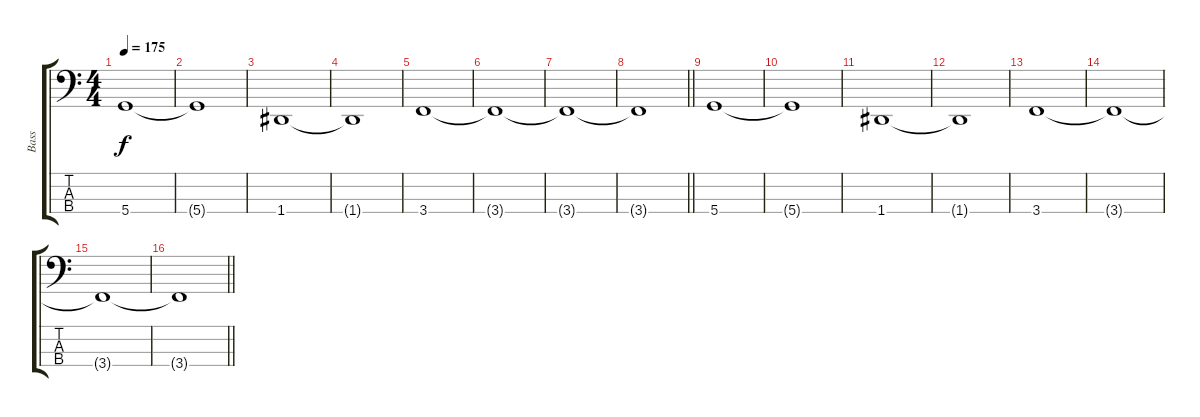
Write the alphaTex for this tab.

\track ("Bass" "Bass") {instrument electricbassfinger}
\staff {score tabs}
\tuning (F2 C2 G1 D1) {hide}
\ts (4 4)
\tempo 175
\clef f4
\ks c
5.4.1{dy f} |
5.4{t}.1 |
1.4.1 |
1.4{t}.1 |
3.4.1 |
3.4{t}.1 |
3.4{t}.1 |
\barLineRight lightlight
3.4{t}.1 |
5.4.1 |
5.4{t}.1 |
1.4.1 |
1.4{t}.1 |
3.4.1 |
3.4{t}.1 |
3.4{t}.1 |
\barLineRight lightlight
3.4{t}.1
